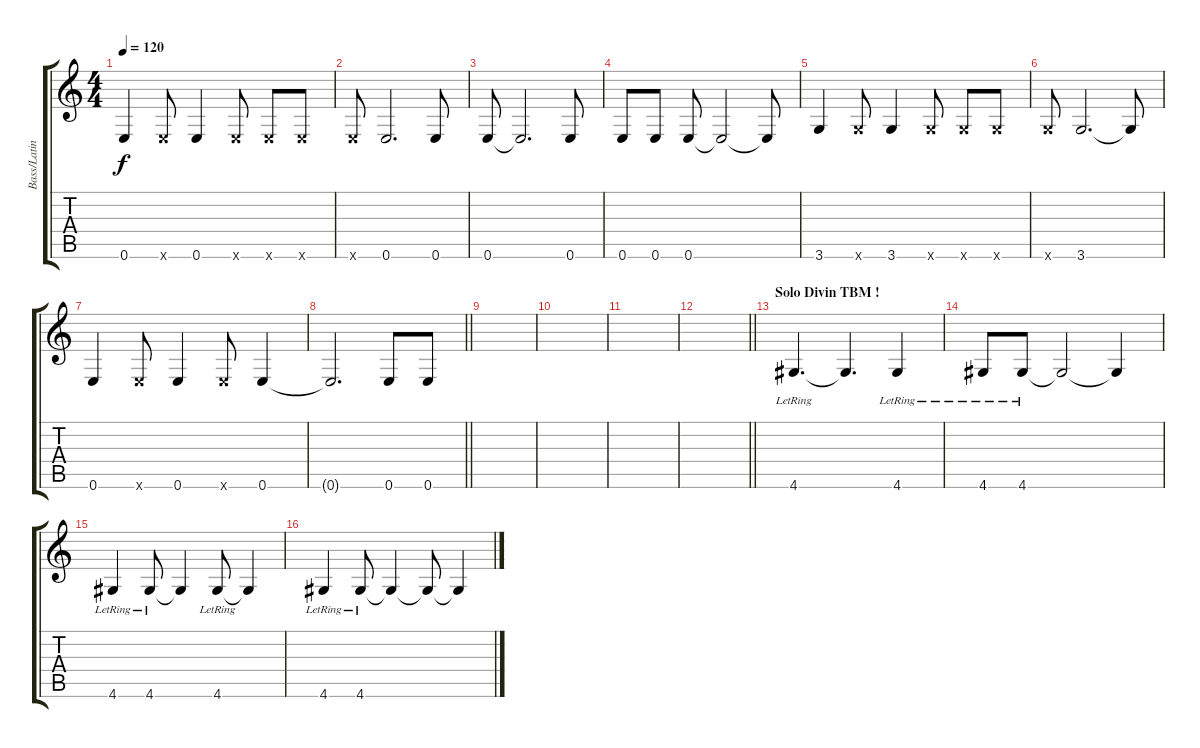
\track ("Bass/Latino" "Bass/Latin") {instrument electricbassfinger}
\staff {score tabs}
\tuning (E4 B3 G3 D3 A2 E2) {hide}
\ts (4 4)
\tempo 120
\clef g2
\ks c
0.6.4{dy f} 0.6{x}.8 0.6.4 0.6{x}.8 0.6{x}.8 0.6{x}.8 |
0.6{x}.8 0.6.2{d} 0.6.8 |
0.6.8 0.6{t}.2{d} 0.6.8 |
0.6.8 0.6.8 0.6.8 0.6{t}.2 0.6{t}.8 |
3.6.4 3.6{x}.8 3.6.4 3.6{x}.8 3.6{x}.8 3.6{x}.8 |
3.6{x}.8 3.6.2{d} 3.6{t}.8 |
0.6.4 0.6{x}.8 0.6.4 0.6{x}.8 0.6.4 |
\barLineRight lightlight
0.6{t}.2{d} 0.6.8 0.6.8 |
|
|
|
\barLineRight lightlight
|
\section ("" "Solo Divin TBM !")
4.6{lr}.4{d} 4.6{t}.4{d} 4.6{lr}.4 |
4.6{lr}.8 4.6{lr}.8 4.6{t}.2 4.6{t}.4 |
4.6{lr}.4 4.6{lr}.8 4.6{t}.4 4.6{lr}.8 4.6{t}.4 |
4.6{lr}.4 4.6{lr}.8 4.6{t}.4 4.6{t}.8 4.6{t}.4
